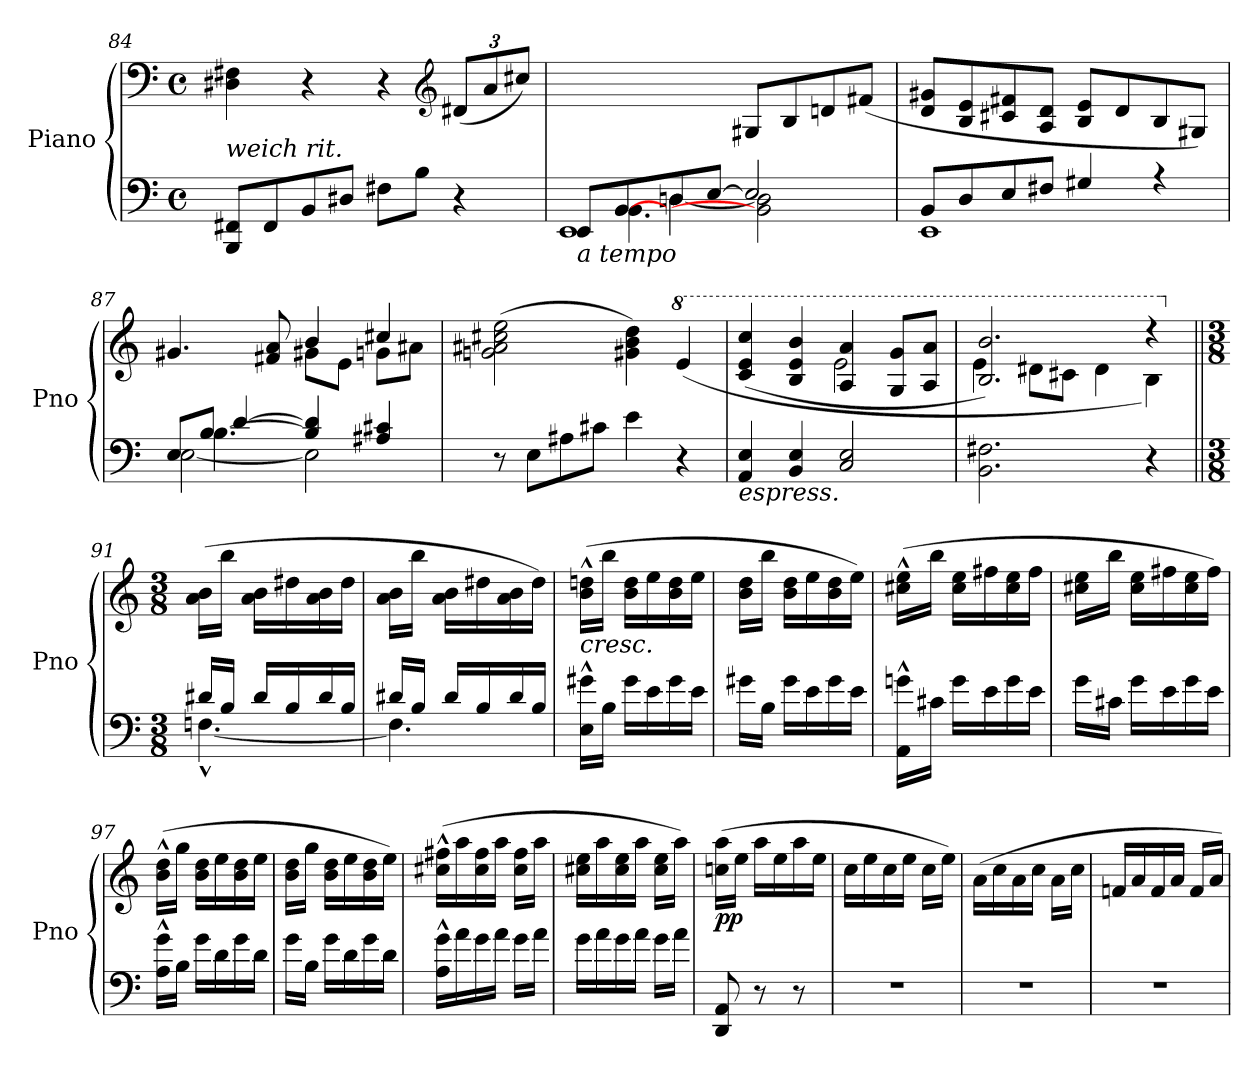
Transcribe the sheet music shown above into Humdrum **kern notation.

**kern	**kern	**dynam
*part1	*part1	*part1
*staff2	*staff1	*staff1/2
*I"Piano	*	*
*I'Pno	*	*
*clefF4	*clefF4	*
*k[]	*k[]	*
*M4/4	*M4/4	*
*met(c)	*met(c)	*
=84	=84	=84
!LO:TX:a:i:t=weich          rit.	!	!
8BBB/ 8FF#X/L	4D#X\ 4F#X\	.
8FF#/	.	.
8BB/	4r	.
8D#X/J	.	.
8F#X\L	4r	.
8B\J	.	.
*	*clefG2	*
*	*Xbrackettup	*
4r	(12d#X/L	.
.	12a/	.
.	12cc#X/J)	.
=85	=85	=85
*^	*	*
*	*^	*	*
*	*	*^	*	*
!LO:TX:b:i:t=a tempo	!	!	!	!	!
(8EE/L	4ryy	8ryy	1EE	2ryy	.
[<8BB/	.	4.BB\	.	.	.
8Dn/	[4D\	.	.	.	.
[8E/J	.	.	.	.	.
2E/]	2BB\] 2D\]	2ryy	.	8G#X/L	.
.	.	.	.	8B/	.
.	.	.	.	8dn/	.
.	.	.	.	(8f#X/J	.
*	*v	*v	*v	*	*
=86	=86	=86	=86
8BB/L	1EE	8d/ 8g#X/L	.
8D/	.	8B/ 8e/	.
8E/	.	8c#X/ 8f#X/	.
8F#X/J	.	8A/ 8d/J	.
4G#X/	.	8B/ 8e/L	.
.	.	8d/	.
4r	.	8B/	.
.	.	8G#X/J)	.
!!LO:LB:g=z
=87	=87	=87	=87
*	*^	*^	*
8E/L	[2E\	8ryy	4.g#X/	2ryy	.
8B/J	.	[4.B\	.	.	.
[4d/	.	.	.	.	.
.	.	.	8f#X/ 8a/	.	.
4B/] 4d/]	2E\]	2ryy	4b/	8g#X\L	.
.	.	.	.	8e\J	.
4A#X/ 4c#X/	.	.	4cc#X/	8gn\L	.
.	.	.	.	8a#X\J	.
*v	*v	*v	*	*	*
*	*v	*v	*
=88	=88	=88
8r	(2gn\ 2a#X\ 2cc#X\ 2ee\	.
8E\L	.	.
8A#X\	.	.
8c#X\J	.	.
4e\	4g#X\ 4b\ 4dd\)	.
*	*8va	*
4r	(4ee/	.
=89	=89	=89
*	*^	*
!LO:TX:b:i:t=espress.	!	!	!
4AA/ 4E/	(<4cc/ 4ee/ 4ccc/	2ryy	.
4BB/ 4E/	4b/ 4ee/ 4bb/	.	.
2C/ 2E/	4a/ 4aa/	2ee\	.
.	8g/ 8gg/L	.	.
.	8a/ 8aa/J	.	.
=90	=90	=90	=90
2.BB\ 2.F#X\	2.b/ 2.bb/)	4ee\	.
.	.	8dd#X\L	.
.	.	8cc#X\J	.
.	.	4dd#\	.
4r	4r	4b\)	.
*	*v	*v	*
!!LO:PB:g=z
=91||	=91||	=91||
*M3/8	*M3/8	*
*^	*	*
*	*	*X8va	*
*	*	*^	*
!	!	!LO:TX:a:B:t=Rascher	!	!
*	*	*v	*v	*
16d#X/LL	[4.Fn^^\	(16a\ 16b\LL	.
16B/JJ	.	16bb\JJ	.
16d#/LL	.	16a\ 16b\LL	.
16B/	.	16dd#X\	.
16d#/	.	16a\ 16b\	.
16B/JJ	.	16dd#\JJ	.
=92	=92	=92	=92
16d#X/LL	4.F\]	16a\ 16b\LL	.
16B/JJ	.	16bb\JJ	.
16d#/LL	.	16a\ 16b\LL	.
16B/	.	16dd#X\	.
16d#/	.	16a\ 16b\	.
16B/JJ	.	16dd#\JJ)	.
*v	*v	*	*
=93	=93	=93
!	!LO:TX:b:i:t=cresc.	!
16E\^^ 16g#X\^^LL	(16b\^^ 16ddn\^^LL	.
16B\JJ	16bb\JJ	.
16g#\LL	16b\ 16dd\LL	.
16e\	16ee\	.
16g#\	16b\ 16dd\	.
16e\JJ	16ee\JJ	.
=94	=94	=94
16g#X\LL	16b\ 16dd\LL	.
16B\JJ	16bb\JJ	.
16g#\LL	16b\ 16dd\LL	.
16e\	16ee\	.
16g#\	16b\ 16dd\	.
16e\JJ	16ee\JJ)	.
=95	=95	=95
16AA\^^ 16gn\^^LL	(16cc#X\^^ 16ee\^^LL	.
16c#X\JJ	16bb\JJ	.
16g\LL	16cc#\ 16ee\LL	.
16e\	16ff#X\	.
16g\	16cc#\ 16ee\	.
16e\JJ	16ff#\JJ	.
!!LO:LB:g=z
=96	=96	=96
16g\LL	16cc#X\ 16ee\LL	.
16c#X\JJ	16bb\JJ	.
16g\LL	16cc#\ 16ee\LL	.
16e\	16ff#X\	.
16g\	16cc#\ 16ee\	.
16e\JJ	16ff#\JJ)	.
=97	=97	=97
16A\^^ 16g\^^LL	(16b\^^ 16dd\^^LL	.
16B\JJ	16gg\JJ	.
16g\LL	16b\ 16dd\LL	.
16d\	16ee\	.
16g\	16b\ 16dd\	.
16d\JJ	16ee\JJ	.
=98	=98	=98
16g\LL	16b\ 16dd\LL	.
16B\JJ	16gg\JJ	.
16g\LL	16b\ 16dd\LL	.
16d\	16ee\	.
16g\	16b\ 16dd\	.
16d\JJ	16ee\JJ)	.
=99	=99	=99
16A\^^ 16g\^^LL	(16cc#X\^^ 16ff#X\^^LL	.
16a\	16aa\	.
16g\	16cc#\ 16ff#\	.
16a\JJ	16aa\JJ	.
16g\LL	16cc#\ 16ff#\LL	.
16a\JJ	16aa\JJ	.
=100	=100	=100
16g\LL	16cc#X\ 16ee\LL	.
16a\	16aa\	.
16g\	16cc#\ 16ee\	.
16a\JJ	16aa\JJ	.
16g\LL	16cc#\ 16ee\LL	.
16a\JJ	16aa\JJ)	.
!!LO:LB:g=z
=101	=101	=101
!	!	!LO:DY:b
8DD/ 8AA/	(16ccn\ 16aa\LL	pp
.	16ee\JJ	.
8r	16aa\LL	.
.	16ee\	.
8r	16aa\	.
.	16ee\JJ	.
=102	=102	=102
4.r	16cc\LL	.
.	16ee\	.
.	16cc\	.
.	16ee\JJ	.
.	16cc\LL	.
.	16ee\JJ)	.
=103	=103	=103
4.r	(16a\LL	.
.	16cc\	.
.	16a\	.
.	16cc\JJ	.
.	16a\LL	.
.	16cc\JJ	.
=104	=104	=104
4.r	16fn/LL	.
.	16a/	.
.	16f/	.
.	16a/JJ	.
.	16f/LL	.
.	16a/JJ)	.
=	=	=
*-	*-	*-
